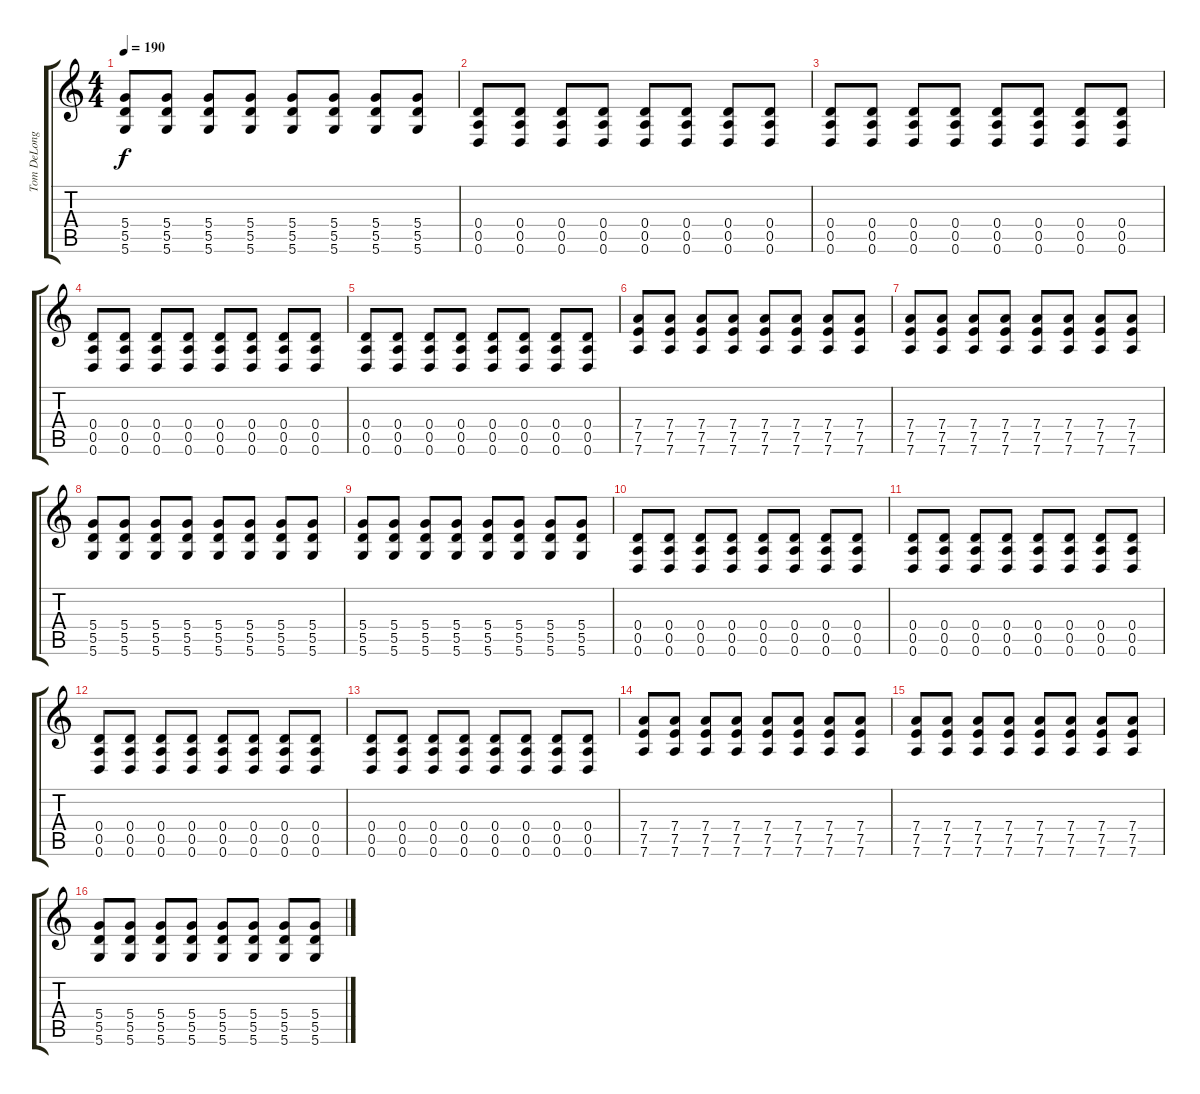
\track ("Tom DeLonge" "Tom DeLong") {instrument distortionguitar}
\staff {score tabs}
\tuning (E4 B3 G3 D3 A2 D2) {hide}
\ts (4 4)
\tempo 190
\clef g2
\ks c
(5.4 5.5 5.6).8{dy f} (5.4 5.5 5.6).8 (5.4 5.5 5.6).8 (5.4 5.5 5.6).8 (5.4 5.5 5.6).8 (5.4 5.5 5.6).8 (5.4 5.5 5.6).8 (5.4 5.5 5.6).8 |
(0.4 0.5 0.6).8 (0.4 0.5 0.6).8 (0.4 0.5 0.6).8 (0.4 0.5 0.6).8 (0.4 0.5 0.6).8 (0.4 0.5 0.6).8 (0.4 0.5 0.6).8 (0.4 0.5 0.6).8 |
(0.4 0.5 0.6).8 (0.4 0.5 0.6).8 (0.4 0.5 0.6).8 (0.4 0.5 0.6).8 (0.4 0.5 0.6).8 (0.4 0.5 0.6).8 (0.4 0.5 0.6).8 (0.4 0.5 0.6).8 |
(0.4 0.5 0.6).8 (0.4 0.5 0.6).8 (0.4 0.5 0.6).8 (0.4 0.5 0.6).8 (0.4 0.5 0.6).8 (0.4 0.5 0.6).8 (0.4 0.5 0.6).8 (0.4 0.5 0.6).8 |
(0.4 0.5 0.6).8 (0.4 0.5 0.6).8 (0.4 0.5 0.6).8 (0.4 0.5 0.6).8 (0.4 0.5 0.6).8 (0.4 0.5 0.6).8 (0.4 0.5 0.6).8 (0.4 0.5 0.6).8 |
(7.4 7.5 7.6).8 (7.4 7.5 7.6).8 (7.4 7.5 7.6).8 (7.4 7.5 7.6).8 (7.4 7.5 7.6).8 (7.4 7.5 7.6).8 (7.4 7.5 7.6).8 (7.4 7.5 7.6).8 |
(7.4 7.5 7.6).8 (7.4 7.5 7.6).8 (7.4 7.5 7.6).8 (7.4 7.5 7.6).8 (7.4 7.5 7.6).8 (7.4 7.5 7.6).8 (7.4 7.5 7.6).8 (7.4 7.5 7.6).8 |
(5.4 5.5 5.6).8 (5.4 5.5 5.6).8 (5.4 5.5 5.6).8 (5.4 5.5 5.6).8 (5.4 5.5 5.6).8 (5.4 5.5 5.6).8 (5.4 5.5 5.6).8 (5.4 5.5 5.6).8 |
(5.4 5.5 5.6).8 (5.4 5.5 5.6).8 (5.4 5.5 5.6).8 (5.4 5.5 5.6).8 (5.4 5.5 5.6).8 (5.4 5.5 5.6).8 (5.4 5.5 5.6).8 (5.4 5.5 5.6).8 |
(0.4 0.5 0.6).8 (0.4 0.5 0.6).8 (0.4 0.5 0.6).8 (0.4 0.5 0.6).8 (0.4 0.5 0.6).8 (0.4 0.5 0.6).8 (0.4 0.5 0.6).8 (0.4 0.5 0.6).8 |
(0.4 0.5 0.6).8 (0.4 0.5 0.6).8 (0.4 0.5 0.6).8 (0.4 0.5 0.6).8 (0.4 0.5 0.6).8 (0.4 0.5 0.6).8 (0.4 0.5 0.6).8 (0.4 0.5 0.6).8 |
(0.4 0.5 0.6).8 (0.4 0.5 0.6).8 (0.4 0.5 0.6).8 (0.4 0.5 0.6).8 (0.4 0.5 0.6).8 (0.4 0.5 0.6).8 (0.4 0.5 0.6).8 (0.4 0.5 0.6).8 |
(0.4 0.5 0.6).8 (0.4 0.5 0.6).8 (0.4 0.5 0.6).8 (0.4 0.5 0.6).8 (0.4 0.5 0.6).8 (0.4 0.5 0.6).8 (0.4 0.5 0.6).8 (0.4 0.5 0.6).8 |
(7.4 7.5 7.6).8 (7.4 7.5 7.6).8 (7.4 7.5 7.6).8 (7.4 7.5 7.6).8 (7.4 7.5 7.6).8 (7.4 7.5 7.6).8 (7.4 7.5 7.6).8 (7.4 7.5 7.6).8 |
(7.4 7.5 7.6).8 (7.4 7.5 7.6).8 (7.4 7.5 7.6).8 (7.4 7.5 7.6).8 (7.4 7.5 7.6).8 (7.4 7.5 7.6).8 (7.4 7.5 7.6).8 (7.4 7.5 7.6).8 |
(5.4 5.5 5.6).8 (5.4 5.5 5.6).8 (5.4 5.5 5.6).8 (5.4 5.5 5.6).8 (5.4 5.5 5.6).8 (5.4 5.5 5.6).8 (5.4 5.5 5.6).8 (5.4 5.5 5.6).8
